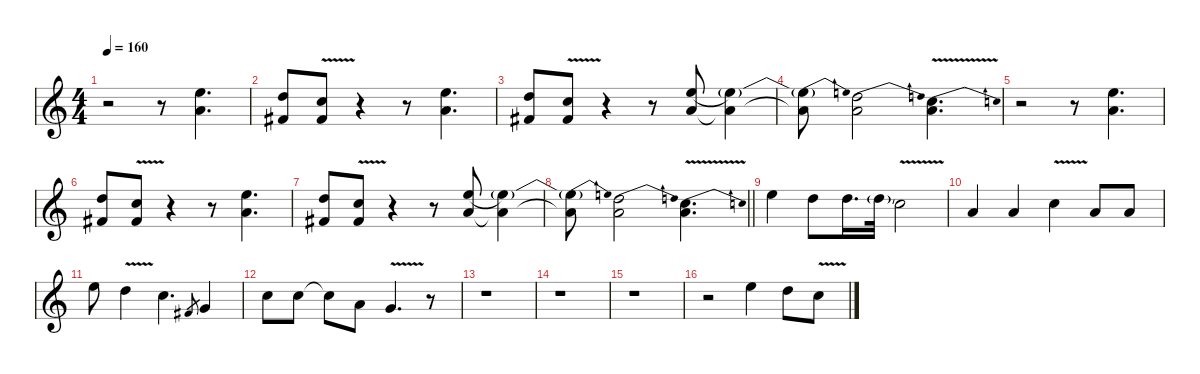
\defaultSystemsLayout 4
\hideDynamics
\bracketExtendMode nobrackets
\singleTrackTrackNamePolicy hidden
\multiTrackTrackNamePolicy hidden
\firstSystemTrackNameMode fullname
\firstSystemTrackNameOrientation horizontal
\otherSystemsTrackNameOrientation horizontal
\track ("Voice" "clar.") {defaultSystemsLayout 16 instrument clarinet}
\staff {score}
\tuning (E4 B3 G3 D3 A2 E2)
\ts (4 4)
\tempo 160
\clef g2
\ks c
r.2{dy f beam Down} r.8{beam Down} (12.1 10.2).4{d beam Down} |
(10.1 7.2{acc #}).8{beam Up} (8.1{v} 7.2{v acc #}).8{beam Up} r.4{beam Up} r.8{beam Up} (12.1 10.2).4{d beam Down} |
(10.1 7.2{acc #}).8{beam Up} (8.1{v} 7.2{v acc #}).8{beam Up} r.4{beam Up} r.8{beam Up} (12.1{be (hold 0 0 60 0)} 10.2).8{beam Down} (12.1{t} 10.2{t}).4{beam Down} |
(12.1{be (bend 0 0 60 1) t} 10.2{t}).8{beam Down} (10.1{be (bend 0 0 60 1)} 10.2).2{beam Down} (8.1{be (bend 0 0 60 1) v} 10.2).4{d beam Down} |
r.2{beam Down} r.8{beam Down} (12.1 10.2).4{d beam Down} |
(10.1 7.2{acc #}).8{beam Up} (8.1{v} 7.2{v acc #}).8{beam Up} r.4{beam Up} r.8{beam Up} (12.1 10.2).4{d beam Down} |
(10.1 7.2{acc #}).8{beam Up} (8.1{v} 7.2{v acc #}).8{beam Up} r.4{beam Up} r.8{beam Up} (12.1{be (hold 0 0 60 0)} 10.2).8{beam Down} (12.1{t} 10.2{t}).4{beam Down} |
\barLineRight lightlight
(12.1{be (bend 0 0 60 1) t} 10.2{t}).8{beam Down} (10.1{be (bend 0 0 60 1)} 10.2).2{beam Down} (8.1{be (bend 0 0 60 1) v} 10.2).4{d beam Down} |
12.1.4{beam Down} 10.1.8{beam Down} 10.1.16{d beam Down} 10.1{ss g}.32{beam Down} 8.1{v}.2{beam Down} |
10.2.4{beam Up} 10.2.4{beam Up} 8.1{v}.4{beam Down} 10.2.8{beam Up} 10.2.8{beam Up} |
12.1.8{beam Down} 10.1{v}.4{beam Down} 8.1.4{d beam Down} 7.2{acc #}.8{gr dy mf beam Up} 8.2.4{dy f beam Up} |
8.1.8{beam Down} 8.1.8{beam Down} 8.1{t}.8{beam Down} 10.2.8{beam Down} 8.2{v}.4{d beam Up} r.8{beam Up} |
r.1{beam Down} |
r.1{beam Down} |
r.1{beam Down} |
r.2{beam Down} 12.1.4{beam Down} 10.1.8{beam Down} 8.1{v}.8{beam Down}
